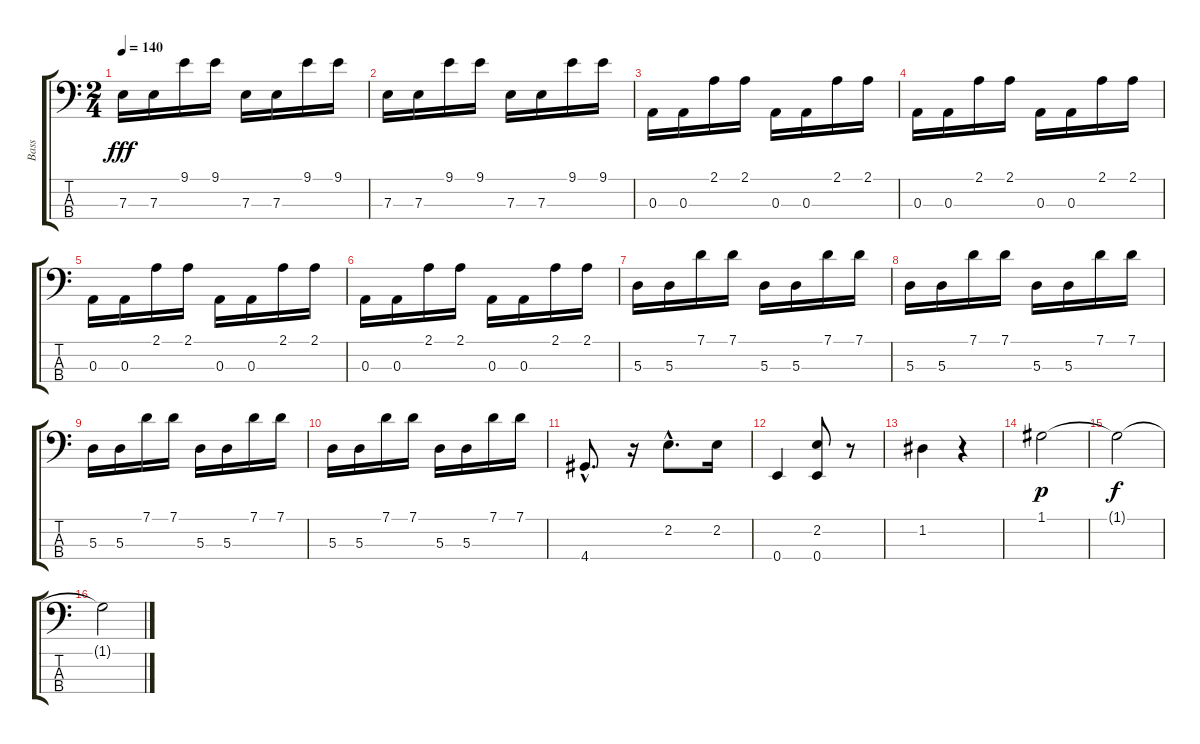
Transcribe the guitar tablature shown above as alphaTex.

\track ("Bass" "Bass") {instrument electricbassfinger}
\staff {score tabs}
\tuning (G2 D2 A1 E1) {hide}
\ts (2 4)
\tempo 140
\clef f4
\ks c
7.3.16{dy fff} 7.3.16 9.1.16 9.1.16 7.3.16 7.3.16 9.1.16 9.1.16 |
7.3.16 7.3.16 9.1.16 9.1.16 7.3.16 7.3.16 9.1.16 9.1.16 |
0.3.16 0.3.16 2.1.16 2.1.16 0.3.16 0.3.16 2.1.16 2.1.16 |
0.3.16 0.3.16 2.1.16 2.1.16 0.3.16 0.3.16 2.1.16 2.1.16 |
0.3.16 0.3.16 2.1.16 2.1.16 0.3.16 0.3.16 2.1.16 2.1.16 |
0.3.16 0.3.16 2.1.16 2.1.16 0.3.16 0.3.16 2.1.16 2.1.16 |
5.3.16 5.3.16 7.1.16 7.1.16 5.3.16 5.3.16 7.1.16 7.1.16 |
5.3.16 5.3.16 7.1.16 7.1.16 5.3.16 5.3.16 7.1.16 7.1.16 |
5.3.16 5.3.16 7.1.16 7.1.16 5.3.16 5.3.16 7.1.16 7.1.16 |
5.3.16 5.3.16 7.1.16 7.1.16 5.3.16 5.3.16 7.1.16 7.1.16 |
4.4{hac}.8{d} r.16 2.2{hac}.8{d} 2.2.16 |
0.4.4 (2.2 0.4).8 r.8 |
1.2.4 r.4 |
1.1.2{dy p} |
1.1{t}.2{dy f} |
1.1{t}.2
